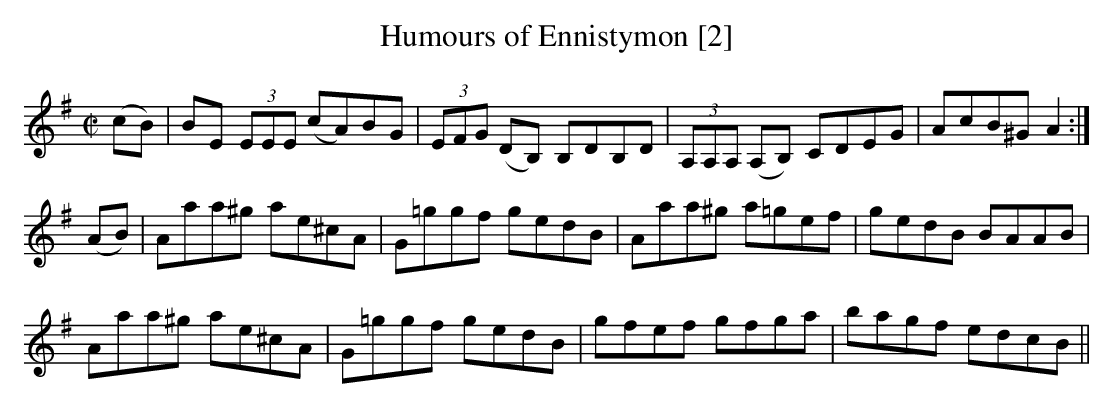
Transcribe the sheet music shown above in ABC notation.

X:1
T:Humours of Ennistymon [2]
M:C|
L:1/8
K:Emin
(cB) | BE (3EEE (cA)BG | (3EFG (DB,) B,DB,D | (3A,A,A, (A,B,) CDEG | AcB^G A2 :|
(AB) |Aaa^g ae^cA | G=ggf gedB |Aaa^g a=gef | gedB BAAB|
Aaa^g ae^cA | G=ggf gedB |gfef gfga | bagf edcB ||
